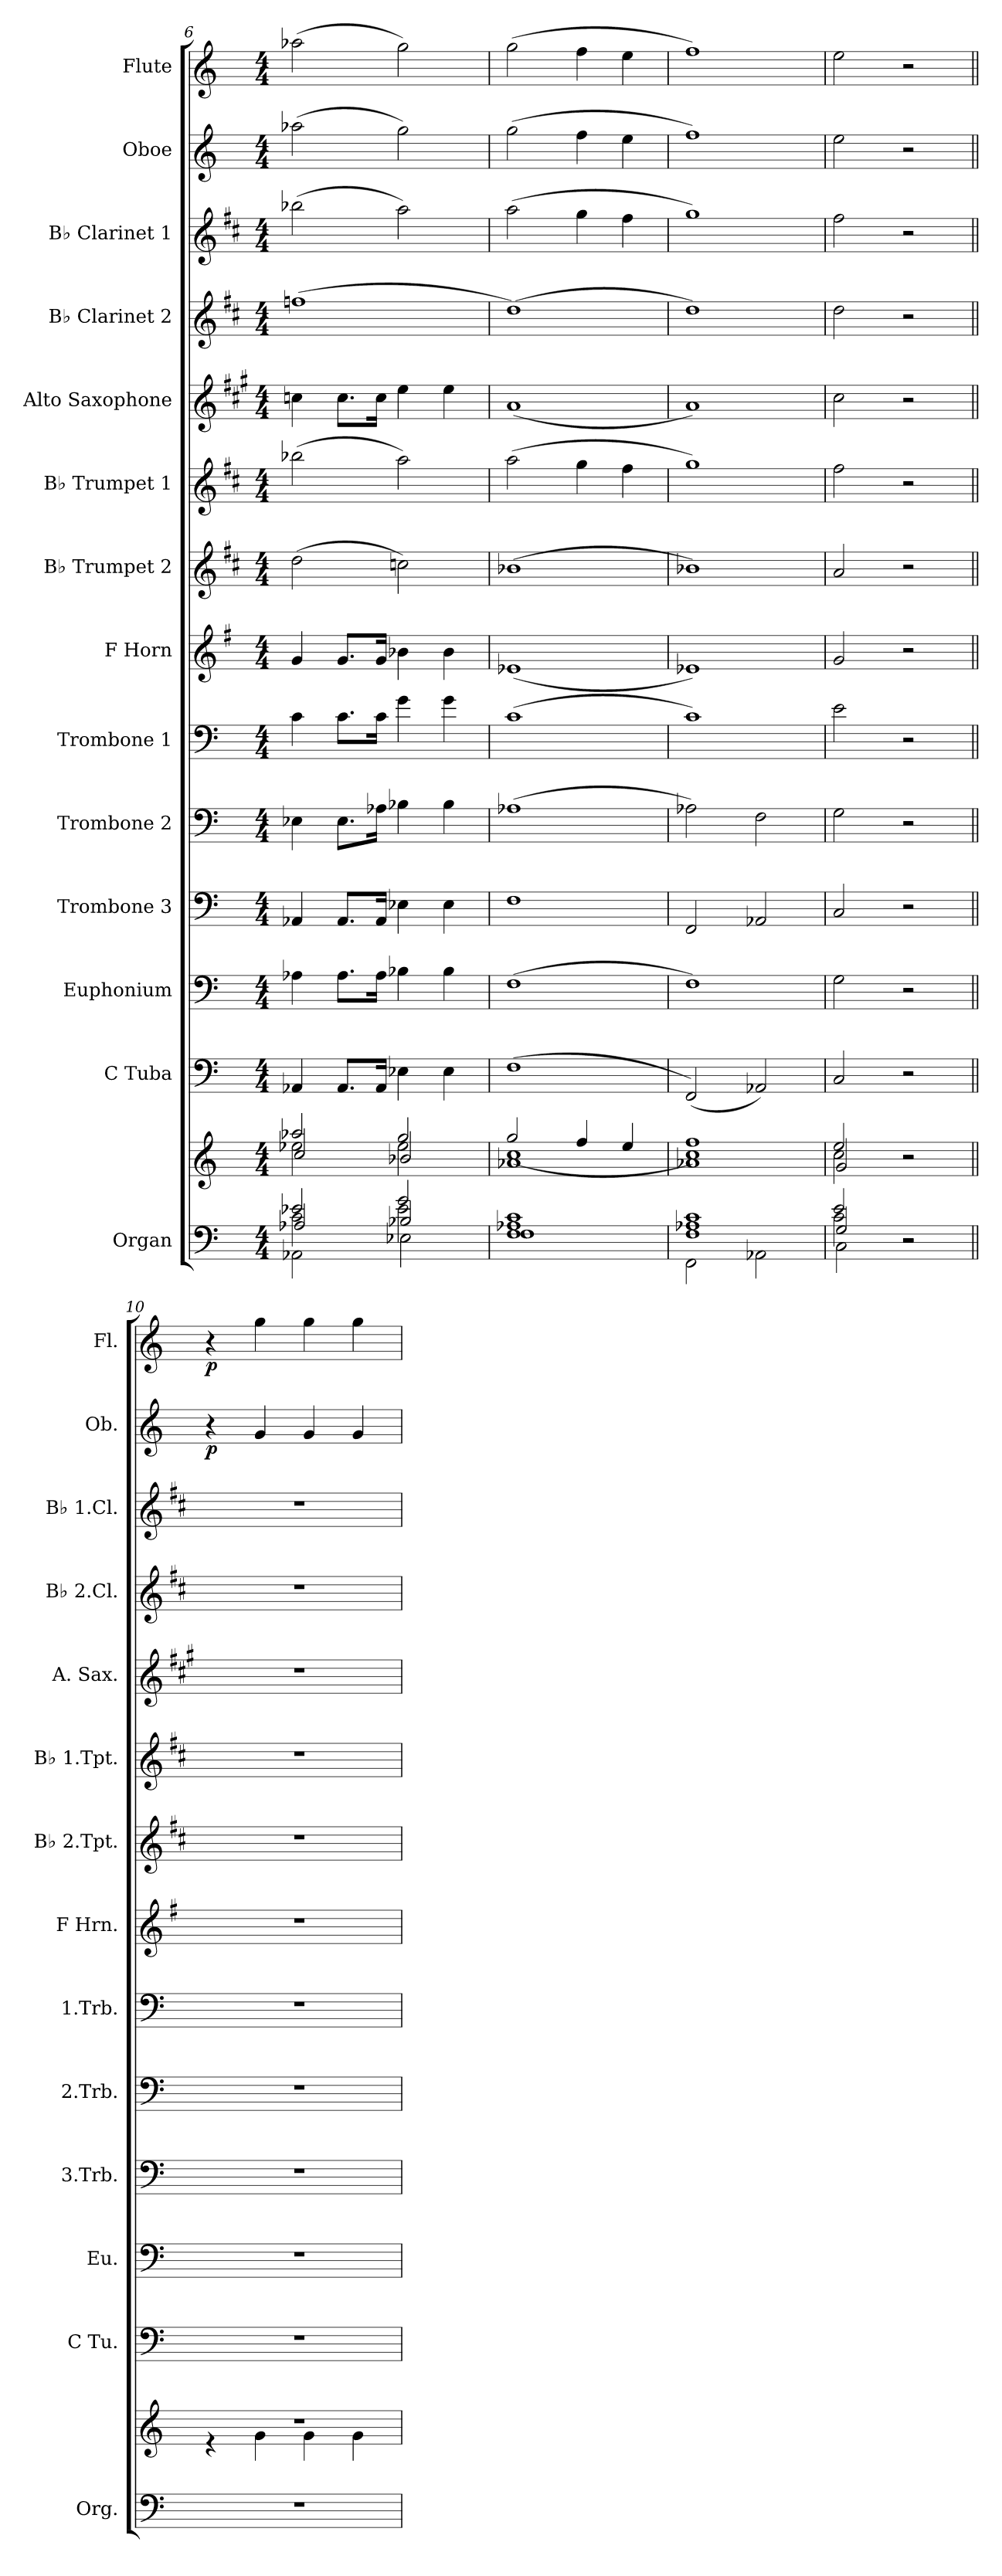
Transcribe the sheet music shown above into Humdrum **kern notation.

**kern	**kern	**kern	**kern	**kern	**kern	**kern	**kern	**kern	**kern	**kern	**kern	**kern	**kern	**dynam	**kern	**dynam
*part14	*part14	*part13	*part12	*part11	*part10	*part9	*part8	*part7	*part6	*part5	*part4	*part3	*part2	*part2	*part1	*part1
*staff15	*staff14	*staff13	*staff12	*staff11	*staff10	*staff9	*staff8	*staff7	*staff6	*staff5	*staff4	*staff3	*staff2	*staff2	*staff1	*staff1
*I"Organ	*	*I"C Tuba	*I"Euphonium	*I"Trombone 3	*I"Trombone 2	*I"Trombone 1	*I"F Horn	*I"B♭ Trumpet 2	*I"B♭ Trumpet 1	*I"Alto Saxophone	*I"B♭ Clarinet 2	*I"B♭ Clarinet 1	*I"Oboe	*	*I"Flute	*
*I'Org.	*	*I'C Tu.	*I'Eu.	*I'3.Trb.	*I'2.Trb.	*I'1.Trb.	*I'F Hrn.	*I'B♭ 2.Tpt.	*I'B♭ 1.Tpt.	*I'A. Sax.	*I'B♭ 2.Cl.	*I'B♭ 1.Cl.	*I'Ob.	*	*I'Fl.	*
*clefF4	*clefG2	*clefF4	*clefF4	*clefF4	*clefF4	*clefF4	*clefG2	*clefG2	*clefG2	*clefG2	*clefG2	*clefG2	*clefG2	*	*clefG2	*
*	*	*	*	*	*	*	*ITrd4c7	*ITrd1c2	*ITrd1c2	*ITrd5c9	*ITrd1c2	*ITrd1c2	*	*	*	*
*k[]	*k[]	*k[]	*k[]	*k[]	*k[]	*k[]	*k[]	*k[]	*k[]	*k[]	*k[]	*k[]	*k[]	*	*k[]	*
*C:	*C:	*C:	*C:	*C:	*C:	*C:	*C:	*C:	*C:	*C:	*C:	*C:	*C:	*	*C:	*
*M4/4	*M4/4	*M4/4	*M4/4	*M4/4	*M4/4	*M4/4	*M4/4	*M4/4	*M4/4	*M4/4	*M4/4	*M4/4	*M4/4	*	*M4/4	*
=6	=6	=6	=6	=6	=6	=6	=6	=6	=6	=6	=6	=6	=6	=6	=6	=6
*^	*^	*	*	*	*	*	*	*	*	*	*	*	*	*	*	*
*	*^	*	*^	*	*	*	*	*	*	*	*	*	*	*	*	*	*	*
*	*	*^	*	*	*	*	*	*	*	*	*	*	*	*	*	*	*	*	*	*
2e-X/	2c\	2A-X/	2AA-X\	2aa-X/	2ee-X\	2cc/	4AA-X/	4A-X\	4AA-X/	4E-X\	4c\	4c/	(2cc\	(2aa-X\	4e-X\	(1ee-X	(2aa-X\	(2aa-X\	.	(2aa-X\	.
.	.	.	.	.	.	.	8.AA-/L	8.A-\L	8.AA-/L	8.E-\L	8.c\L	8.c/L	.	.	8.e-\L	.	.	.	.	.	.
.	.	.	.	.	.	.	16AA-/Jk	16A-\Jk	16AA-/Jk	16A-X\Jk	16c\Jk	16c/Jk	.	.	16e-\Jk	.	.	.	.	.	.
2g/	2e-\	2B-X/	2E-X\	2gg/	2ee-\	2b-X/	4E-X\	4B-X\	4E-X\	4B-X\	4g\	4e-X\	2b-X\)	2gg\)	4g\	.	2gg\)	2gg\)	.	2gg\)	.
.	.	.	.	.	.	.	4E-\	4B-\	4E-\	4B-\	4g\	4e-\	.	.	4g\	.	.	.	.	.	.
=7	=7	=7	=7	=7	=7	=7	=7	=7	=7	=7	=7	=7	=7	=7	=7	=7	=7	=7	=7	=7	=7
1c	1A-X	1F	1F	2gg/	(1cc	1a-X	(1F	(1F	1F	(1A-X	(1c	(1A-X	(1a-X	(2gg\	(1c	(1cc)	(2gg\	(2gg\	.	(2gg\	.
.	.	.	.	4ff/	.	.	.	.	.	.	.	.	.	4ff\	.	.	4ff\	4ff\	.	4ff\	.
.	.	.	.	4ee/	.	.	.	.	.	.	.	.	.	4ee\	.	.	4ee\	4ee\	.	4ee\	.
=8	=8	=8	=8	=8	=8	=8	=8	=8	=8	=8	=8	=8	=8	=8	=8	=8	=8	=8	=8	=8	=8
1c	1A-X	1F	2FF\	1ff	1cc)	1a-X	(2FF/)	1F)	2FF/	2A-X\)	1c)	1A-X)	1a-X)	1ff)	1c)	1cc)	1ff)	1ff)	.	1ff)	.
.	.	.	2AA-X\	.	.	.	2AA-X/)	.	2AA-X/	2F\	.	.	.	.	.	.	.	.	.	.	.
=9	=9	=9	=9	=9	=9	=9	=9	=9	=9	=9	=9	=9	=9	=9	=9	=9	=9	=9	=9	=9	=9
2e/	2c\	2G/	2C\	2ee/	2cc\	2g/	2C/	2G\	2C/	2G\	2e\	2c/	2g/	2ee\	2e\	2cc\	2ee\	2ee\	.	2ee\	.
2r	2r	2r	2r	2r	2r	2r	2r	2r	2r	2r	2r	2r	2r	2r	2r	2r	2r	2r	.	2r	.
=10||	=10||	=10||	=10||	=10||	=10||	=10||	=10||	=10||	=10||	=10||	=10||	=10||	=10||	=10||	=10||	=10||	=10||	=10||	=10||	=10||	=10||
!	!	!	!	!	!	!	!	!	!	!	!	!	!	!	!	!	!	!	!LO:DY:b	!	!LO:DY:b
*v	*v	*v	*v	*	*	*	*	*	*	*	*	*	*	*	*	*	*	*	*	*	*
*	*	*v	*v	*	*	*	*	*	*	*	*	*	*	*	*	*	*	*
1r	1r	4r	1r	1r	1r	1r	1r	1r	1r	1r	1r	1r	1r	4r	p	4r	p
.	.	4g\	.	.	.	.	.	.	.	.	.	.	.	4g/	.	4gg\	.
.	.	4g\	.	.	.	.	.	.	.	.	.	.	.	4g/	.	4gg\	.
.	.	4g\	.	.	.	.	.	.	.	.	.	.	.	4g/	.	4gg\	.
*	*v	*v	*	*	*	*	*	*	*	*	*	*	*	*	*	*	*
=	=	=	=	=	=	=	=	=	=	=	=	=	=	=	=	=
*-	*-	*-	*-	*-	*-	*-	*-	*-	*-	*-	*-	*-	*-	*-	*-	*-
